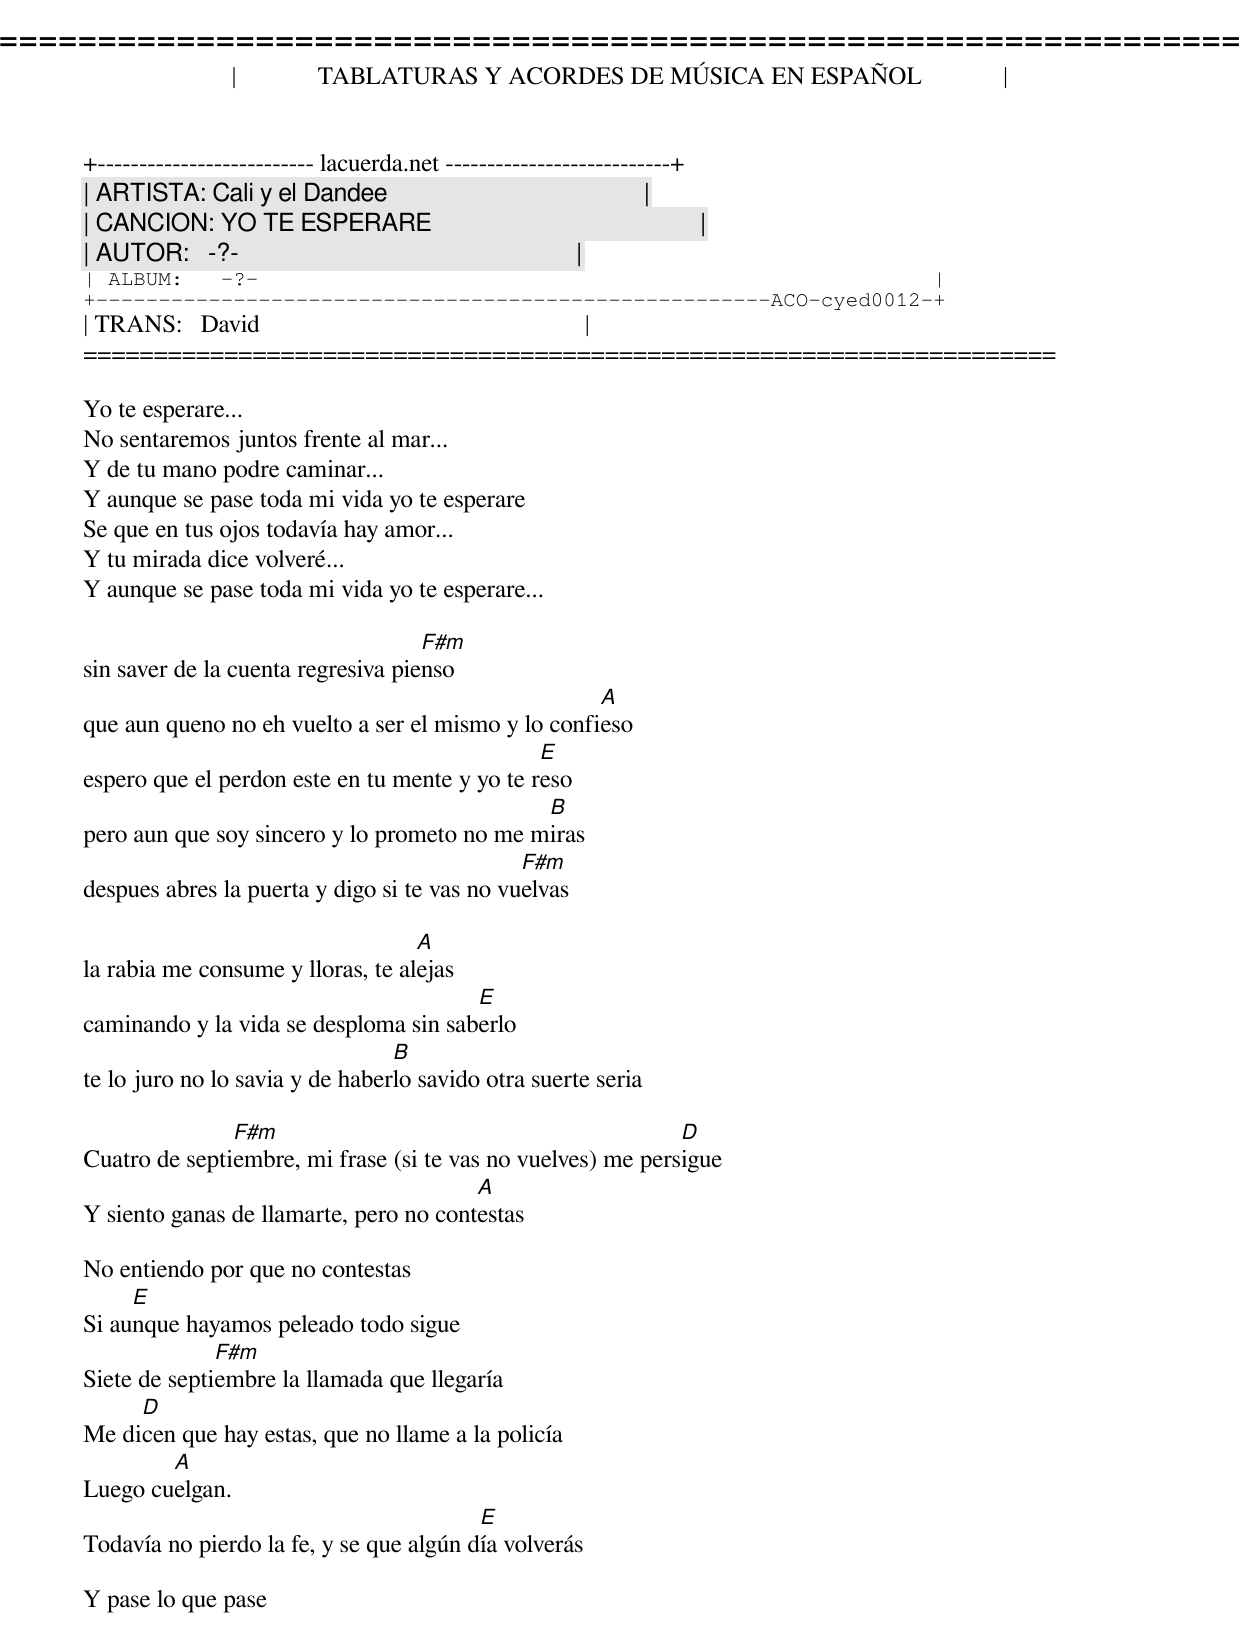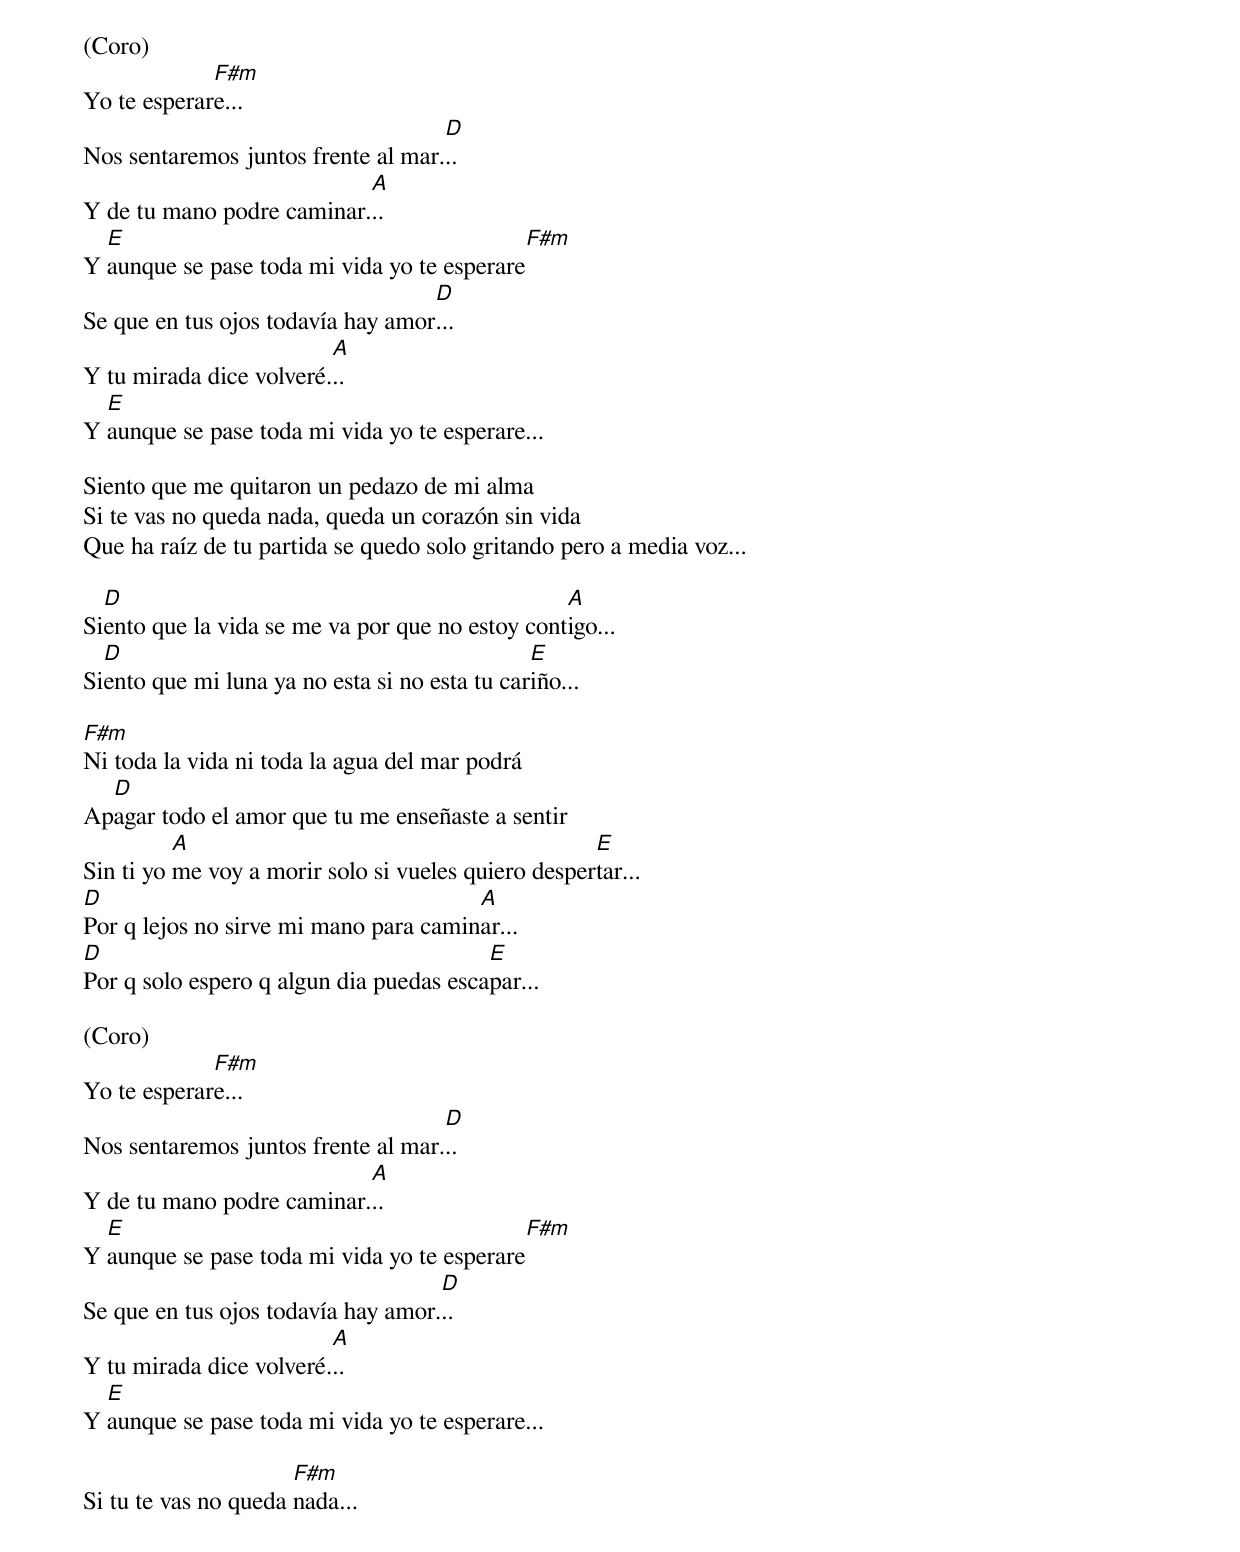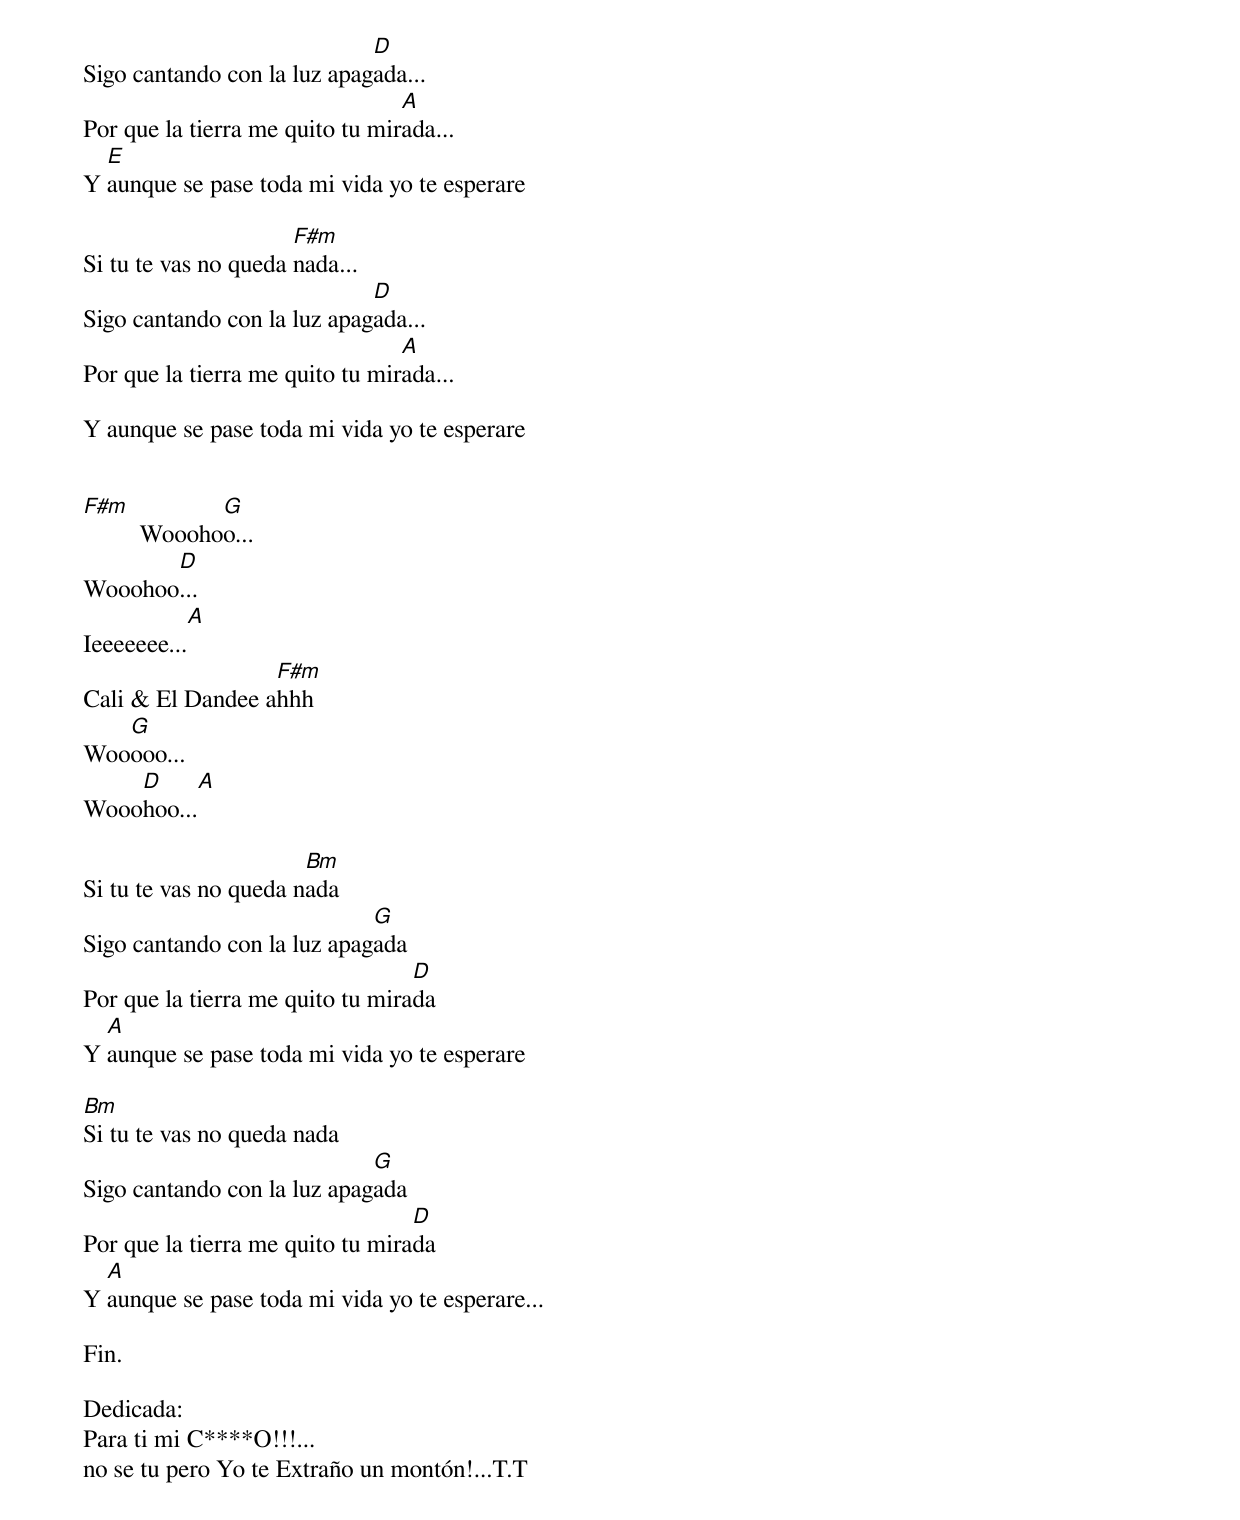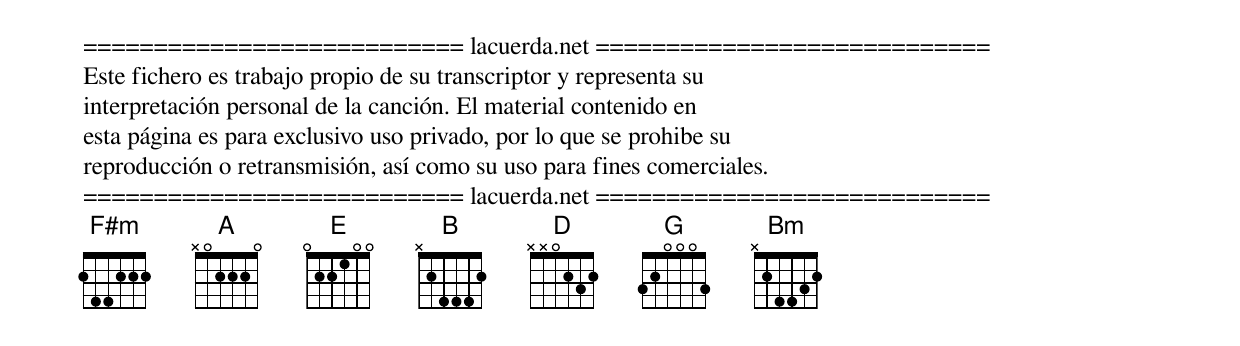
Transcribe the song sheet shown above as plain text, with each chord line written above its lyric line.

=====================================================================
|             TABLATURAS Y ACORDES DE MÚSICA EN ESPAÑOL             |
+-------------------------- lacuerda.net ---------------------------+
| ARTISTA: Cali y el Dandee                                         |
| CANCION: YO TE ESPERARE                                           |
| AUTOR:   -?-                                                      |
| ALBUM:   -?-                                                      |
+------------------------------------------------------ACO-cyed0012-+
| TRANS:   David                                                    |
=====================================================================

Yo te esperare...
No sentaremos juntos frente al mar...
Y de tu mano podre caminar...
Y aunque se pase toda mi vida yo te esperare
Se que en tus ojos todavía hay amor...
Y tu mirada dice volveré...
Y aunque se pase toda mi vida yo te esperare...

                                    F#m
sin saver de la cuenta regresiva pienso
                                                    A
que aun queno no eh vuelto a ser el mismo y lo confieso
                                               E
espero que el perdon este en tu mente y yo te reso
                                             B
pero aun que soy sincero y lo prometo no me miras
                                              F#m
despues abres la puerta y digo si te vas no vuelvas

                                   A
la rabia me consume y lloras, te alejas
                                       E
caminando y la vida se desploma sin saberlo
                                 B
te lo juro no lo savia y de haberlo savido otra suerte seria

               F#m                                           D
Cuatro de septiembre, mi frase (si te vas no vuelves) me persigue
                                        A
Y siento ganas de llamarte, pero no contestas

No entiendo por que no contestas
     E
Si aunque hayamos peleado todo sigue
              F#m
Siete de septiembre la llamada que llegaría
     D
Me dicen que hay estas, que no llame a la policía
        A
Luego cuelgan.
                                         E
Todavía no pierdo la fe, y se que algún día volverás

Y pase lo que pase

(Coro)
             F#m
Yo te esperare...
                                    D
Nos sentaremos juntos frente al mar...
                           A
Y de tu mano podre caminar...
  E                                          F#m
Y aunque se pase toda mi vida yo te esperare
                                   D
Se que en tus ojos todavía hay amor...
                         A
Y tu mirada dice volveré...
  E
Y aunque se pase toda mi vida yo te esperare...

Siento que me quitaron un pedazo de mi alma
Si te vas no queda nada, queda un corazón sin vida
Que ha raíz de tu partida se quedo solo gritando pero a media voz...

  D                                              A
Siento que la vida se me va por que no estoy contigo...
  D                                            E
Siento que mi luna ya no esta si no esta tu cariño...

F#m
Ni toda la vida ni toda la agua del mar podrá
  D
Apagar todo el amor que tu me enseñaste a sentir
          A                                          E
Sin ti yo me voy a morir solo si vueles quiero despertar...
D                                      A
Por q lejos no sirve mi mano para caminar...
D                                        E
Por q solo espero q algun dia puedas escapar...

(Coro)
             F#m
Yo te esperare...
                                    D
Nos sentaremos juntos frente al mar...
                           A
Y de tu mano podre caminar...
  E                                          F#m
Y aunque se pase toda mi vida yo te esperare
                                    D
Se que en tus ojos todavía hay amor...
                         A
Y tu mirada dice volveré...
  E
Y aunque se pase toda mi vida yo te esperare...

                      F#m
Si tu te vas no queda nada...
                             D
Sigo cantando con la luz apagada...
                                 A
Por que la tierra me quito tu mirada...
  E
Y aunque se pase toda mi vida yo te esperare

                      F#m
Si tu te vas no queda nada...
                             D
Sigo cantando con la luz apagada...
                                 A
Por que la tierra me quito tu mirada...

Y aunque se pase toda mi vida yo te esperare


F#m            G
         Wooohoo...
       D
Wooohoo...
              A
Ieeeeeee...
                  F#m
Cali & El Dandee ahhh
   G
Wooooo...
    D         A
Wooohoo...

                       Bm
Si tu te vas no queda nada
                             G
Sigo cantando con la luz apagada
                                  D
Por que la tierra me quito tu mirada
  A
Y aunque se pase toda mi vida yo te esperare

Bm
Si tu te vas no queda nada
                             G
Sigo cantando con la luz apagada
                                  D
Por que la tierra me quito tu mirada
  A
Y aunque se pase toda mi vida yo te esperare...

Fin.

Dedicada:
Para ti mi C****O!!!...
no se tu pero Yo te Extraño un montón!...T.T


=========================== lacuerda.net ============================
Este fichero es trabajo propio de su transcriptor y representa su
interpretación personal de la canción. El material contenido en
esta página es para exclusivo uso privado, por lo que se prohibe su
reproducción o retransmisión, así como su uso para fines comerciales.
=========================== lacuerda.net ============================
